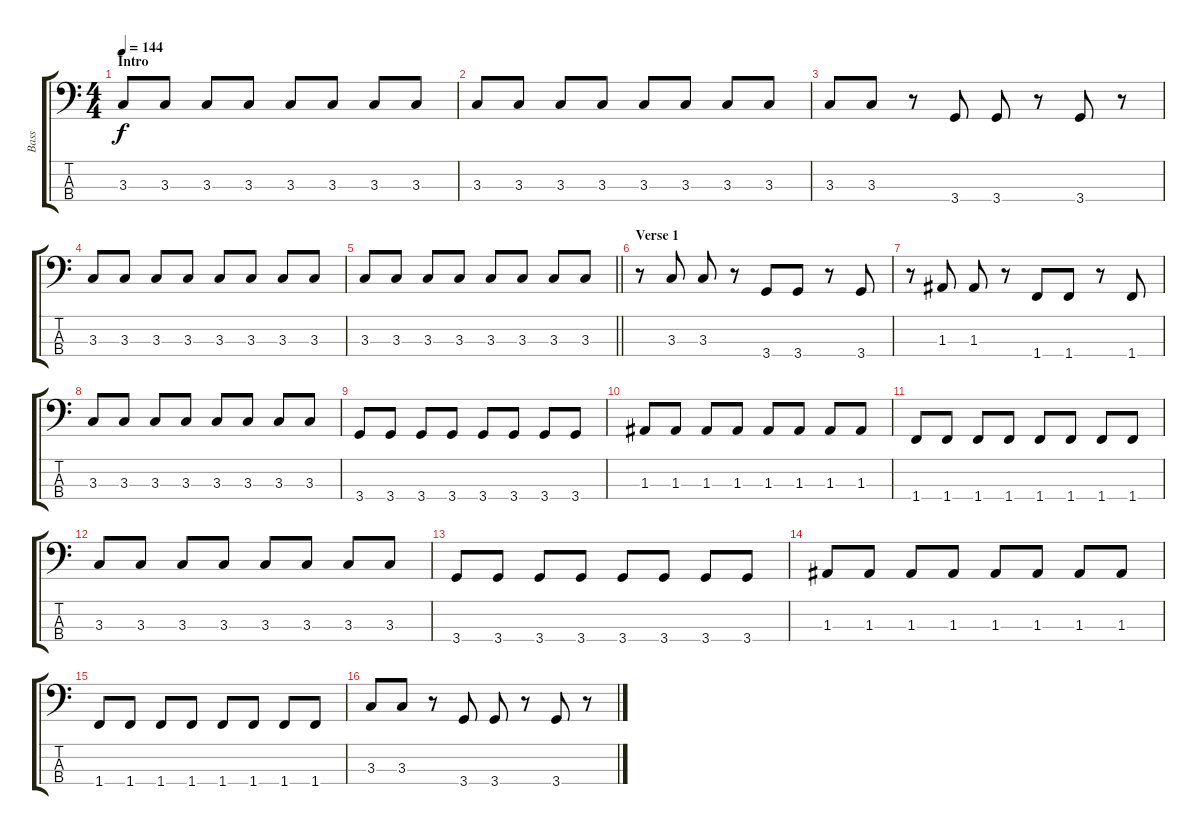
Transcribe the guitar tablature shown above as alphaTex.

\track ("Bass" "Bass") {instrument electricbassfinger}
\staff {score tabs}
\tuning (G2 D2 A1 E1) {hide}
\ts (4 4)
\section ("" "Intro")
\tempo 144
\clef f4
\ks c
3.3.8{dy f instrument electricbassfinger} 3.3.8 3.3.8 3.3.8 3.3.8 3.3.8 3.3.8 3.3.8 |
3.3.8 3.3.8 3.3.8 3.3.8 3.3.8 3.3.8 3.3.8 3.3.8 |
3.3.8 3.3.8 r.8 3.4.8 3.4.8 r.8 3.4.8 r.8 |
3.3.8 3.3.8 3.3.8 3.3.8 3.3.8 3.3.8 3.3.8 3.3.8 |
\barLineRight lightlight
3.3.8 3.3.8 3.3.8 3.3.8 3.3.8 3.3.8 3.3.8 3.3.8 |
\section ("" "Verse 1")
r.8 3.3.8 3.3.8 r.8 3.4.8 3.4.8 r.8 3.4.8 |
r.8 1.3.8 1.3.8 r.8 1.4.8 1.4.8 r.8 1.4.8 |
3.3.8 3.3.8 3.3.8 3.3.8 3.3.8 3.3.8 3.3.8 3.3.8 |
3.4.8 3.4.8 3.4.8 3.4.8 3.4.8 3.4.8 3.4.8 3.4.8 |
1.3.8 1.3.8 1.3.8 1.3.8 1.3.8 1.3.8 1.3.8 1.3.8 |
1.4.8 1.4.8 1.4.8 1.4.8 1.4.8 1.4.8 1.4.8 1.4.8 |
3.3.8 3.3.8 3.3.8 3.3.8 3.3.8 3.3.8 3.3.8 3.3.8 |
3.4.8 3.4.8 3.4.8 3.4.8 3.4.8 3.4.8 3.4.8 3.4.8 |
1.3.8 1.3.8 1.3.8 1.3.8 1.3.8 1.3.8 1.3.8 1.3.8 |
1.4.8 1.4.8 1.4.8 1.4.8 1.4.8 1.4.8 1.4.8 1.4.8 |
3.3.8 3.3.8 r.8 3.4.8 3.4.8 r.8 3.4.8 r.8
